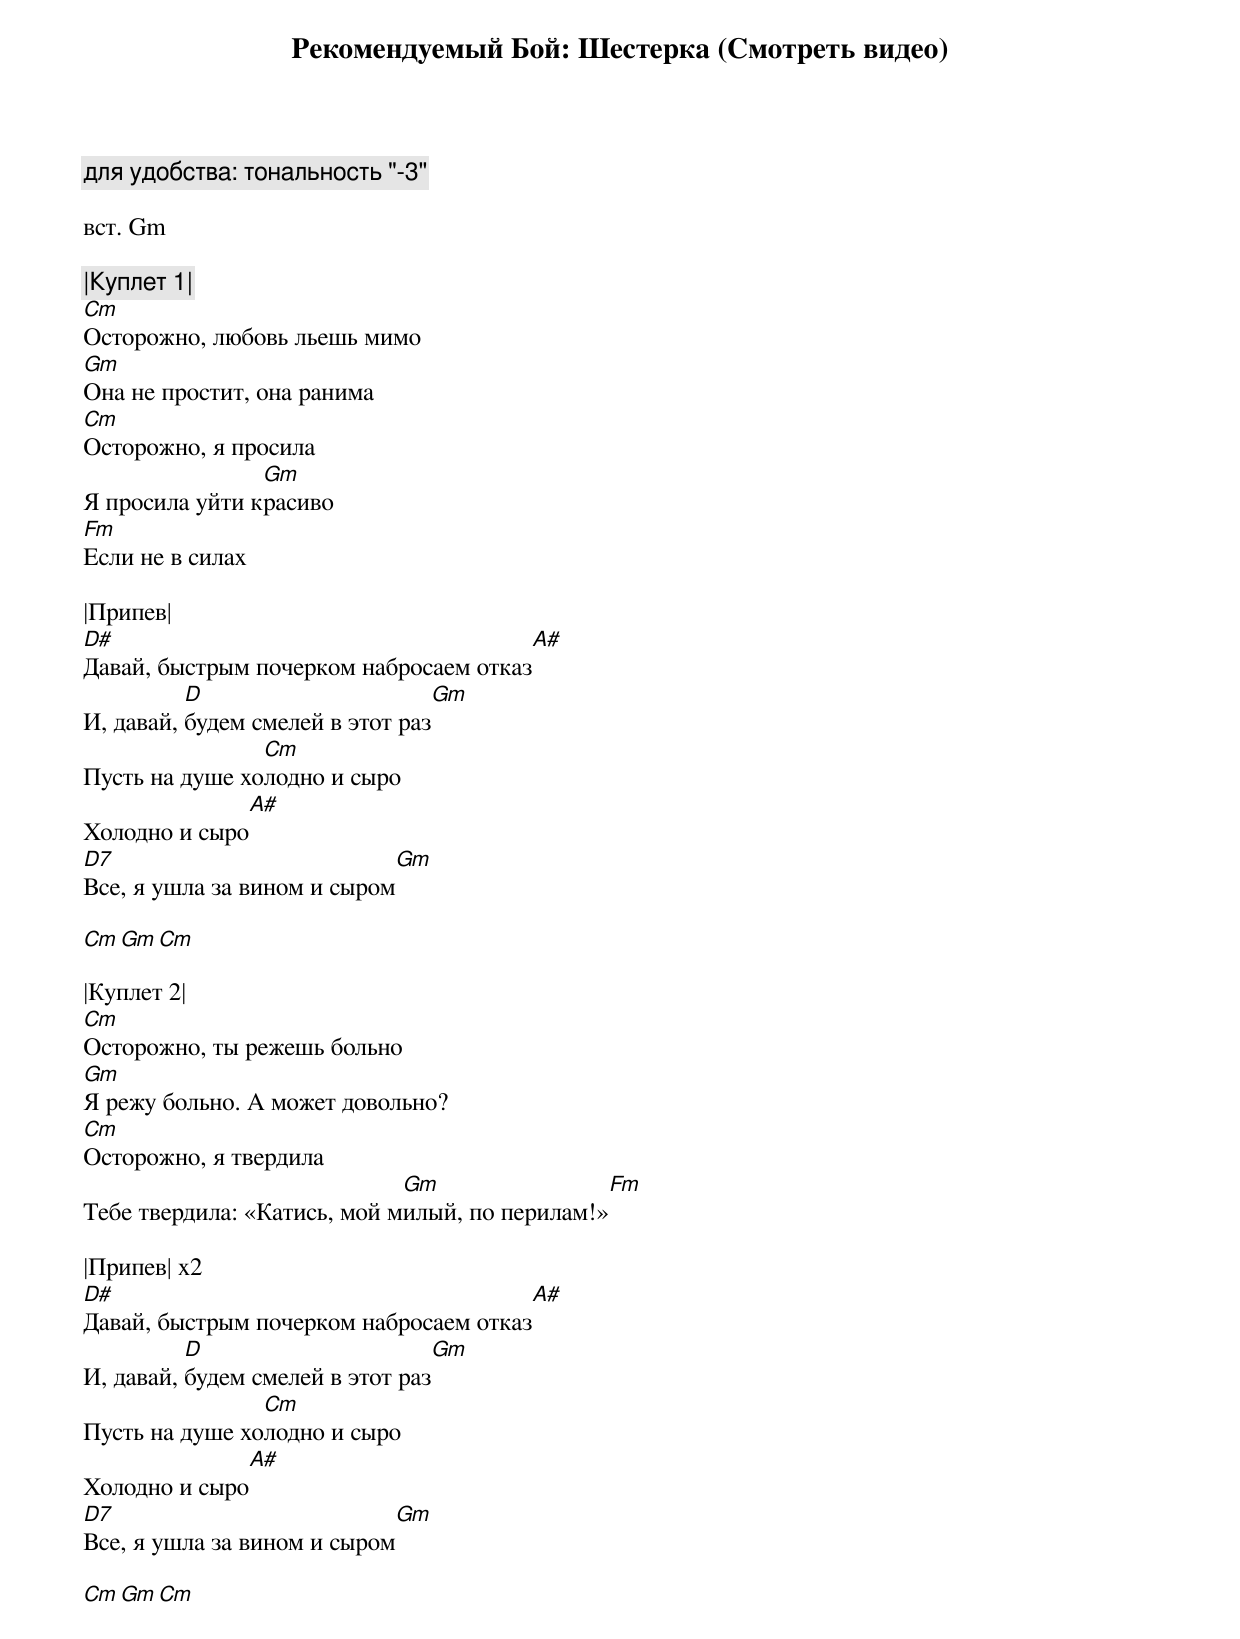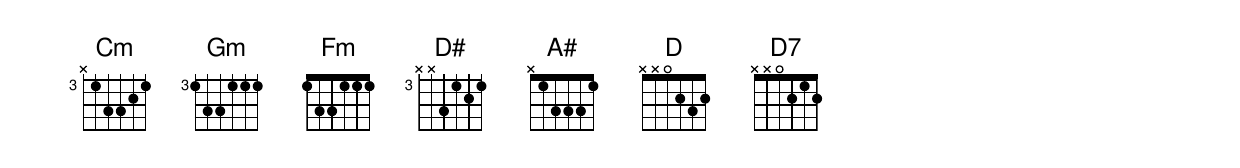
Рекомендуемый Бой: Шестерка (Смотреть видео)

для удобства: тональность "-3"

вст. Gm

|Куплет 1|
Cm
Осторожно, любовь льешь мимо
Gm
Она не простит, она ранима
Cm
Осторожно, я просила
                Gm
Я просила уйти красиво
Fm
Если не в силах

|Припев|
D#                                                         A#
Давай, быстрым почерком набросаем отказ
          D                                  Gm
И, давай, будем смелей в этот раз
                Cm
Пусть на душе холодно и сыро
                   A#
Холодно и сыро
D7                                 Gm
Все, я ушла за вином и сыром

Cm Gm Cm

|Куплет 2|
Cm
Осторожно, ты режешь больно
Gm
Я режу больно. А может довольно?
Cm
Осторожно, я твердила
                             Gm                     Fm
Тебе твердила: «Катись, мой милый, по перилам!»

|Припев| x2
D#                                                         A#
Давай, быстрым почерком набросаем отказ
          D                                  Gm
И, давай, будем смелей в этот раз
                Cm
Пусть на душе холодно и сыро
                   A#
Холодно и сыро
D7                                 Gm
Все, я ушла за вином и сыром

Cm Gm Cm
